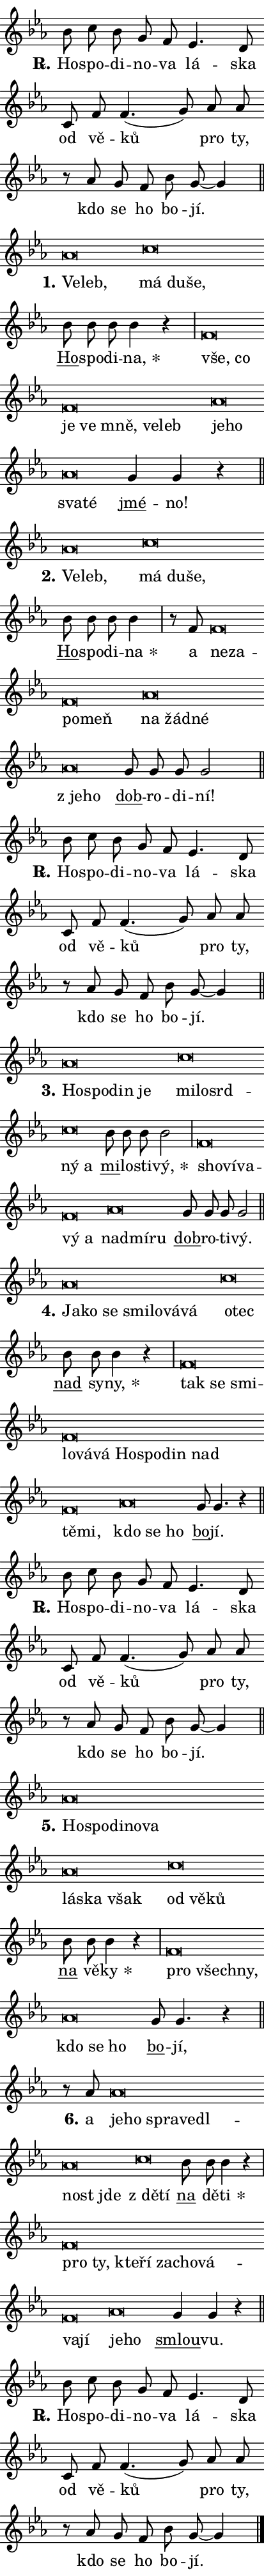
\version "2.22.1"
\header { tagline = "" }
\paper {
  indent = 0\cm
  top-margin = 0\cm
  right-margin = 0\cm
  bottom-margin = 0\cm
  left-margin = 0\cm
  paper-width = 7\cm
  page-breaking = #ly:one-page-breaking
  system-system-spacing.basic-distance = #11
  score-system-spacing.basic-distance = #11.3
  ragged-last = ##f
}


%% Author: Thomas Morley
%% https://lists.gnu.org/archive/html/lilypond-user/2020-05/msg00002.html
#(define (line-position grob)
"Returns position of @var[grob} in current system:
   @code{'start}, if at first time-step
   @code{'end}, if at last time-step
   @code{'middle} otherwise
"
  (let* ((col (ly:item-get-column grob))
         (ln (ly:grob-object col 'left-neighbor))
         (rn (ly:grob-object col 'right-neighbor))
         (col-to-check-left (if (ly:grob? ln) ln col))
         (col-to-check-right (if (ly:grob? rn) rn col))
         (break-dir-left
           (and
             (ly:grob-property col-to-check-left 'non-musical #f)
             (ly:item-break-dir col-to-check-left)))
         (break-dir-right
           (and
             (ly:grob-property col-to-check-right 'non-musical #f)
             (ly:item-break-dir col-to-check-right))))
        (cond ((eqv? 1 break-dir-left) 'start)
              ((eqv? -1 break-dir-right) 'end)
              (else 'middle))))

#(define (tranparent-at-line-position vctor)
  (lambda (grob)
  "Relying on @code{line-position} select the relevant enry from @var{vctor}.
Used to determine transparency,"
    (case (line-position grob)
      ((end) (not (vector-ref vctor 0)))
      ((middle) (not (vector-ref vctor 1)))
      ((start) (not (vector-ref vctor 2))))))

noteHeadBreakVisibility =
#(define-music-function (break-visibility)(vector?)
"Makes @code{NoteHead}s transparent relying on @var{break-visibility}"
#{
  \override NoteHead.transparent =
    #(tranparent-at-line-position break-visibility)
#})

#(define delete-ledgers-for-transparent-note-heads
  (lambda (grob)
    "Reads whether a @code{NoteHead} is transparent.
If so this @code{NoteHead} is removed from @code{'note-heads} from
@var{grob}, which is supposed to be @code{LedgerLineSpanner}.
As a result ledgers are not printed for this @code{NoteHead}"
    (let* ((nhds-array (ly:grob-object grob 'note-heads))
           (nhds-list
             (if (ly:grob-array? nhds-array)
                 (ly:grob-array->list nhds-array)
                 '()))
           ;; Relies on the transparent-property being done before
           ;; Staff.LedgerLineSpanner.after-line-breaking is executed.
           ;; This is fragile ...
           (to-keep
             (remove
               (lambda (nhd)
                 (ly:grob-property nhd 'transparent #f))
               nhds-list)))
      ;; TODO find a better method to iterate over grob-arrays, similiar
      ;; to filter/remove etc for lists
      ;; For now rebuilt from scratch
      (set! (ly:grob-object grob 'note-heads)  '())
      (for-each
        (lambda (nhd)
          (ly:pointer-group-interface::add-grob grob 'note-heads nhd))
        to-keep))))

hideNotes = {
  \noteHeadBreakVisibility #begin-of-line-visible
}
unHideNotes = {
  \noteHeadBreakVisibility #all-visible
}

% work-around for resetting accidentals
% https://lilypond.org/doc/v2.23/Documentation/notation/displaying-rhythms#unmetered-music
cadenzaMeasure = {
  \cadenzaOff
  \partial 1024 s1024
  \cadenzaOn
}

#(define-markup-command (accent layout props text) (markup?)
  "Underline accented syllable"
  (interpret-markup layout props
    #{\markup \override #'(offset . 4.3) \underline { #text }#}))

responsum = \markup \concat {
  "R" \hspace #-1.05 \path #0.1 #'((moveto 0 0.07) (lineto 0.9 0.8)) \hspace #0.05 "."
}

\layout {
    \context {
        \Staff
        \remove "Time_signature_engraver"
        \override LedgerLineSpanner.after-line-breaking = #delete-ledgers-for-transparent-note-heads
    }
    \context {
        \Voice {
            \override NoteHead.output-attributes = #'((class . "notehead"))
            \override Hairpin.height = #0.55
        }
    }
    \context {
        \Lyrics {
            \override StanzaNumber.output-attributes = #'((class . "stanzanumber"))
            \override LyricSpace.minimum-distance = #0.9
            \override LyricText.font-name = #"TeX Gyre Schola"
            \override LyricText.font-size = 1
            \override StanzaNumber.font-name = #"TeX Gyre Schola Bold"
            \override StanzaNumber.font-size = 1
        }
    }
}

% magnetic-lyrics.ily
%
%   written by
%     Jean Abou Samra <jean@abou-samra.fr>
%     Werner Lemberg <wl@gnu.org>
%
%   adapted by
%     Jiri Hon <jiri.hon@gmail.com>
%
% Version 2022-Apr-15

% https://www.mail-archive.com/lilypond-user@gnu.org/msg149350.html

#(define (Left_hyphen_pointer_engraver context)
   "Collect syllable-hyphen-syllable occurrences in lyrics and store
them in properties.  This engraver only looks to the left.  For
example, if the lyrics input is @code{foo -- bar}, it does the
following.

@itemize @bullet
@item
Set the @code{text} property of the @code{LyricHyphen} grob between
@q{foo} and @q{bar} to @code{foo}.

@item
Set the @code{left-hyphen} property of the @code{LyricText} grob with
text @q{foo} to the @code{LyricHyphen} grob between @q{foo} and
@q{bar}.
@end itemize

Use this auxiliary engraver in combination with the
@code{lyric-@/text::@/apply-@/magnetic-@/offset!} hook."
   (let ((hyphen #f)
         (text #f))
     (make-engraver
      (acknowledgers
       ((lyric-syllable-interface engraver grob source-engraver)
        (set! text grob)))
      (end-acknowledgers
       ((lyric-hyphen-interface engraver grob source-engraver)
        ;(when (not (grob::has-interface grob 'lyric-space-interface))
          (set! hyphen grob)));)
      ((stop-translation-timestep engraver)
       (when (and text hyphen)
         (ly:grob-set-object! text 'left-hyphen hyphen))
       (set! text #f)
       (set! hyphen #f)))))

#(define (lyric-text::apply-magnetic-offset! grob)
   "If the space between two syllables is less than the value in
property @code{LyricText@/.details@/.squash-threshold}, move the right
syllable to the left so that it gets concatenated with the left
syllable.

Use this function as a hook for
@code{LyricText@/.after-@/line-@/breaking} if the
@code{Left_@/hyphen_@/pointer_@/engraver} is active."
   (let ((hyphen (ly:grob-object grob 'left-hyphen #f)))
     (when hyphen
       (let ((left-text (ly:spanner-bound hyphen LEFT)))
         (when (grob::has-interface left-text 'lyric-syllable-interface)
           (let* ((common (ly:grob-common-refpoint grob left-text X))
                  (this-x-ext (ly:grob-extent grob common X))
                  (left-x-ext
                   (begin
                     ;; Trigger magnetism for left-text.
                     (ly:grob-property left-text 'after-line-breaking)
                     (ly:grob-extent left-text common X)))
                  ;; `delta` is the gap width between two syllables.
                  (delta (- (interval-start this-x-ext)
                            (interval-end left-x-ext)))
                  (details (ly:grob-property grob 'details))
                  (threshold (assoc-get 'squash-threshold details 0.2)))
             (when (< delta threshold)
               (let* (;; We have to manipulate the input text so that
                      ;; ligatures crossing syllable boundaries are not
                      ;; disabled.  For languages based on the Latin
                      ;; script this is essentially a beautification.
                      ;; However, for non-Western scripts it can be a
                      ;; necessity.
                      (lt (ly:grob-property left-text 'text))
                      (rt (ly:grob-property grob 'text))
                      (is-space (grob::has-interface hyphen 'lyric-space-interface))
                      (space (if is-space " " ""))
                      (space-markup (grob-interpret-markup grob " "))
                      (space-size (interval-length (ly:stencil-extent space-markup X)))
                      (extra-delta (if is-space space-size 0))
                      ;; Append new syllable.
                      (ltrt-space (if (and (string? lt) (string? rt))
                                (string-append lt space rt)
                                (make-concat-markup (list lt space rt))))
                      ;; Right-align `ltrt` to the right side.
                      (ltrt-space-markup (grob-interpret-markup
                               grob
                               (make-translate-markup
                                (cons (interval-length this-x-ext) 0)
                                (make-right-align-markup ltrt-space)))))
                 (begin
                   ;; Don't print `left-text`.
                   (ly:grob-set-property! left-text 'stencil #f)
                   ;; Set text and stencil (which holds all collected
                   ;; syllables so far) and shift it to the left.
                   (ly:grob-set-property! grob 'text ltrt-space)
                   (ly:grob-set-property! grob 'stencil ltrt-space-markup)
                   (ly:grob-translate-axis! grob (- (- delta extra-delta)) X))))))))))


#(define (lyric-hyphen::displace-bounds-first grob)
   ;; Make very sure this callback isn't triggered too early.
   (let ((left (ly:spanner-bound grob LEFT))
         (right (ly:spanner-bound grob RIGHT)))
     (ly:grob-property left 'after-line-breaking)
     (ly:grob-property right 'after-line-breaking)
     (ly:lyric-hyphen::print grob)))

squashThreshold = #0.4

\layout {
  \context {
    \Lyrics
    \consists #Left_hyphen_pointer_engraver
    \override LyricText.after-line-breaking =
      #lyric-text::apply-magnetic-offset!
    \override LyricHyphen.stencil = #lyric-hyphen::displace-bounds-first
    \override LyricText.details.squash-threshold = \squashThreshold
    \override LyricHyphen.minimum-distance = 0
    \override LyricHyphen.minimum-length = \squashThreshold
  }
}

squash = \override LyricText.details.squash-threshold = 9999
unSquash = \override LyricText.details.squash-threshold = \squashThreshold

left = \override LyricText.self-alignment-X = #LEFT
unLeft = \revert LyricText.self-alignment-X

starOffset = #(lambda (grob) 
                (let ((x_offset (ly:self-alignment-interface::aligned-on-x-parent grob)))
                  (if (= x_offset 0) 0 (+ x_offset 1.2))))

star = #(define-music-function (syllable)(string?)
"Append star separator at the end of a syllable"
#{
  \once \override LyricText.X-offset = #starOffset
  \lyricmode { \markup {
    #syllable
    \override #'((font-name . "TeX Gyre Schola Bold")) \hspace #0.2 \lower #0.65 \larger "*"
  } }
#})

starAccent = #(define-music-function (syllable)(string?)
"Append star separator at the end of a syllable and make accent"
#{
  \once \override LyricText.X-offset = #starOffset
  \lyricmode { \markup {
    \accent #syllable
    \override #'((font-name . "TeX Gyre Schola Bold")) \hspace #0.2 \lower #0.65 \larger "*"
  } }
#})

breath = #(define-music-function (syllable)(string?)
"Append breathing indicator at the end of a syllable"
#{
  \lyricmode { \markup { #syllable "+" } }
#})

optionalBreath = #(define-music-function (syllable)(string?)
"Append optional breathing indicator at the end of a syllable"
#{
  \lyricmode { \markup { #syllable "(+)" } }
#})


\score {
    <<
        \new Voice = "melody" { \cadenzaOn \key es \major \relative { bes'8 c bes g f es4. d8 \bar "" c f f4.( g8)] \bar "" as as \bar "" r as g f bes g~ g4 \cadenzaMeasure \bar "||" \break } }
        \new Lyrics \lyricsto "melody" { \lyricmode { \set stanza = \responsum
Ho -- spo -- di -- no -- va lá -- ska od vě -- ků pro ty, kdo se ho bo -- jí. } }
    >>
    \layout {}
}

\score {
    <<
        \new Voice = "melody" { \cadenzaOn \key es \major \relative { as'\breve*1/16 \hideNotes \breve*1/16 \bar "" \unHideNotes c\breve*1/16 \hideNotes \breve*1/16 \breve*1/16 \bar "" \unHideNotes \bar "" bes8 bes bes bes4 r \cadenzaMeasure \bar "|" f\breve*1/16 \hideNotes \breve*1/16 \bar "" \breve*1/16 \bar "" \breve*1/16 \bar "" \breve*1/16 \bar "" \breve*1/16 \breve*1/16 \bar "" \unHideNotes as\breve*1/16 \hideNotes \breve*1/16 \bar "" \breve*1/16 \breve*1/16 \bar "" \unHideNotes \bar "" g4 g r \cadenzaMeasure \bar "||" \break } }
        \new Lyrics \lyricsto "melody" { \lyricmode { \set stanza = "1."
\left Ve -- \squash leb, \left \unLeft \unSquash má \squash du -- še, \unLeft \unSquash \markup \accent Ho -- spo -- di -- \star na, \left vše, \squash co je ve mně, ve -- leb \left \unLeft \unSquash je -- \squash ho sva -- té \unLeft \unSquash \markup \accent jmé -- no! } }
    >>
    \layout {}
}

\score {
    <<
        \new Voice = "melody" { \cadenzaOn \key es \major \relative { as'\breve*1/16 \hideNotes \breve*1/16 \bar "" \unHideNotes c\breve*1/16 \hideNotes \breve*1/16 \breve*1/16 \bar "" \unHideNotes \bar "" bes8 bes bes bes4 \cadenzaMeasure \bar "|" r8 f8 f\breve*1/16 \hideNotes \breve*1/16 \bar "" \breve*1/16 \breve*1/16 \bar "" \unHideNotes as\breve*1/16 \hideNotes \breve*1/16 \bar "" \breve*1/16 \bar "" \breve*1/16 \breve*1/16 \bar "" \unHideNotes \bar "" g8 g g g2 \cadenzaMeasure \bar "||" \break } }
        \new Lyrics \lyricsto "melody" { \lyricmode { \set stanza = "2."
\left Ve -- \squash leb, \left \unLeft \unSquash má \squash du -- še, \unLeft \unSquash \markup \accent Ho -- spo -- di -- \star na a \left ne -- \squash za -- po -- meň \left \unLeft \unSquash na \squash žád -- né "z je" -- ho \unLeft \unSquash \markup \accent dob -- ro -- di -- ní! } }
    >>
    \layout {}
}

\score {
    <<
        \new Voice = "melody" { \cadenzaOn \key es \major \relative { bes'8 c bes g f es4. d8 \bar "" c f f4.( g8)] \bar "" as as \bar "" r as g f bes g~ g4 \cadenzaMeasure \bar "||" \break } }
        \new Lyrics \lyricsto "melody" { \lyricmode { \set stanza = \responsum
Ho -- spo -- di -- no -- va lá -- ska od vě -- ků pro ty, kdo se ho bo -- jí. } }
    >>
    \layout {}
}

\score {
    <<
        \new Voice = "melody" { \cadenzaOn \key es \major \relative { as'\breve*1/16 \hideNotes \breve*1/16 \bar "" \breve*1/16 \breve*1/16 \bar "" \unHideNotes c\breve*1/16 \hideNotes \breve*1/16 \bar "" \breve*1/16 \bar "" \breve*1/16 \breve*1/16 \bar "" \unHideNotes \bar "" bes8 bes bes bes2 \cadenzaMeasure \bar "|" f\breve*1/16 \hideNotes \breve*1/16 \bar "" \breve*1/16 \bar "" \breve*1/16 \breve*1/16 \bar "" \unHideNotes as\breve*1/16 \hideNotes \breve*1/16 \breve*1/16 \bar "" \unHideNotes \bar "" g8 g g g2 \cadenzaMeasure \bar "||" \break } }
        \new Lyrics \lyricsto "melody" { \lyricmode { \set stanza = "3."
\left Ho -- \squash spo -- din je \left \unLeft \unSquash mi -- \squash lo -- srd -- ný a \unLeft \unSquash \markup \accent mi -- lo -- sti -- \star vý, \left sho -- \squash ví -- va -- vý a \left \unLeft \unSquash nad -- \squash mí -- ru \unLeft \unSquash \markup \accent dob -- ro -- ti -- vý. } }
    >>
    \layout {}
}

\score {
    <<
        \new Voice = "melody" { \cadenzaOn \key es \major \relative { as'\breve*1/16 \hideNotes \breve*1/16 \bar "" \breve*1/16 \bar "" \breve*1/16 \bar "" \breve*1/16 \bar "" \breve*1/16 \breve*1/16 \bar "" \unHideNotes c\breve*1/16 \hideNotes \breve*1/16 \bar "" \unHideNotes \bar "" bes8 bes bes4 r \cadenzaMeasure \bar "|" f\breve*1/16 \hideNotes \breve*1/16 \bar "" \breve*1/16 \bar "" \breve*1/16 \bar "" \breve*1/16 \bar "" \breve*1/16 \bar "" \breve*1/16 \bar "" \breve*1/16 \bar "" \breve*1/16 \bar "" \breve*1/16 \bar "" \breve*1/16 \breve*1/16 \bar "" \unHideNotes as\breve*1/16 \hideNotes \breve*1/16 \breve*1/16 \bar "" \unHideNotes \bar "" g8 g4. r4 \cadenzaMeasure \bar "||" \break } }
        \new Lyrics \lyricsto "melody" { \lyricmode { \set stanza = "4."
\left Ja -- \squash ko se smi -- lo -- vá -- vá \left \unLeft \unSquash o -- \squash tec \unLeft \unSquash \markup \accent nad sy -- \star ny, \left tak \squash se smi -- lo -- vá -- vá Ho -- spo -- din nad tě -- mi, \left \unLeft \unSquash kdo \squash se ho \unLeft \unSquash \markup \accent bo -- jí. } }
    >>
    \layout {}
}

\score {
    <<
        \new Voice = "melody" { \cadenzaOn \key es \major \relative { bes'8 c bes g f es4. d8 \bar "" c f f4.( g8)] \bar "" as as \bar "" r as g f bes g~ g4 \cadenzaMeasure \bar "||" \break } }
        \new Lyrics \lyricsto "melody" { \lyricmode { \set stanza = \responsum
Ho -- spo -- di -- no -- va lá -- ska od vě -- ků pro ty, kdo se ho bo -- jí. } }
    >>
    \layout {}
}

\score {
    <<
        \new Voice = "melody" { \cadenzaOn \key es \major \relative { as'\breve*1/16 \hideNotes \breve*1/16 \bar "" \breve*1/16 \bar "" \breve*1/16 \bar "" \breve*1/16 \bar "" \breve*1/16 \bar "" \breve*1/16 \breve*1/16 \bar "" \unHideNotes c\breve*1/16 \hideNotes \breve*1/16 \breve*1/16 \bar "" \unHideNotes \bar "" bes8 bes bes4 r \cadenzaMeasure \bar "|" f\breve*1/16 \hideNotes \breve*1/16 \breve*1/16 \bar "" \unHideNotes as\breve*1/16 \hideNotes \breve*1/16 \breve*1/16 \bar "" \unHideNotes \bar "" g8 g4. r4 \cadenzaMeasure \bar "||" \break } }
        \new Lyrics \lyricsto "melody" { \lyricmode { \set stanza = "5."
\left Ho -- \squash spo -- di -- no -- va lá -- ska však \left \unLeft \unSquash od \squash vě -- ků \unLeft \unSquash \markup \accent na vě -- \star ky \left pro \squash všech -- ny, \left \unLeft \unSquash kdo \squash se ho \unLeft \unSquash \markup \accent bo -- jí, } }
    >>
    \layout {}
}

\score {
    <<
        \new Voice = "melody" { \cadenzaOn \key es \major \relative { r8 as'8 as\breve*1/16 \hideNotes \breve*1/16 \bar "" \breve*1/16 \bar "" \breve*1/16 \bar "" \breve*1/16 \bar "" \breve*1/16 \breve*1/16 \bar "" \unHideNotes c\breve*1/16 \hideNotes \breve*1/16 \bar "" \unHideNotes \bar "" bes8 bes bes4 r \cadenzaMeasure \bar "|" f\breve*1/16 \hideNotes \breve*1/16 \bar "" \breve*1/16 \bar "" \breve*1/16 \bar "" \breve*1/16 \bar "" \breve*1/16 \bar "" \breve*1/16 \bar "" \breve*1/16 \breve*1/16 \bar "" \unHideNotes as\breve*1/16 \hideNotes \breve*1/16 \bar "" \unHideNotes \bar "" g4 g r \cadenzaMeasure \bar "||" \break } }
        \new Lyrics \lyricsto "melody" { \lyricmode { \set stanza = "6."
a \left je -- \squash ho spra -- ve -- dl -- nost jde \left \unLeft \unSquash "z dě" -- \squash tí \unLeft \unSquash \markup \accent na dě -- \star ti \left pro \squash ty, kte -- ří za -- cho -- vá -- va -- jí \left \unLeft \unSquash je -- \squash ho \unLeft \unSquash \markup \accent smlou -- vu. } }
    >>
    \layout {}
}

\score {
    <<
        \new Voice = "melody" { \cadenzaOn \key es \major \relative { bes'8 c bes g f es4. d8 \bar "" c f f4.( g8)] \bar "" as as \bar "" r as g f bes g~ g4 \cadenzaMeasure \bar "||" \break } \bar "|." }
        \new Lyrics \lyricsto "melody" { \lyricmode { \set stanza = \responsum
Ho -- spo -- di -- no -- va lá -- ska od vě -- ků pro ty, kdo se ho bo -- jí. } }
    >>
    \layout {}
}
